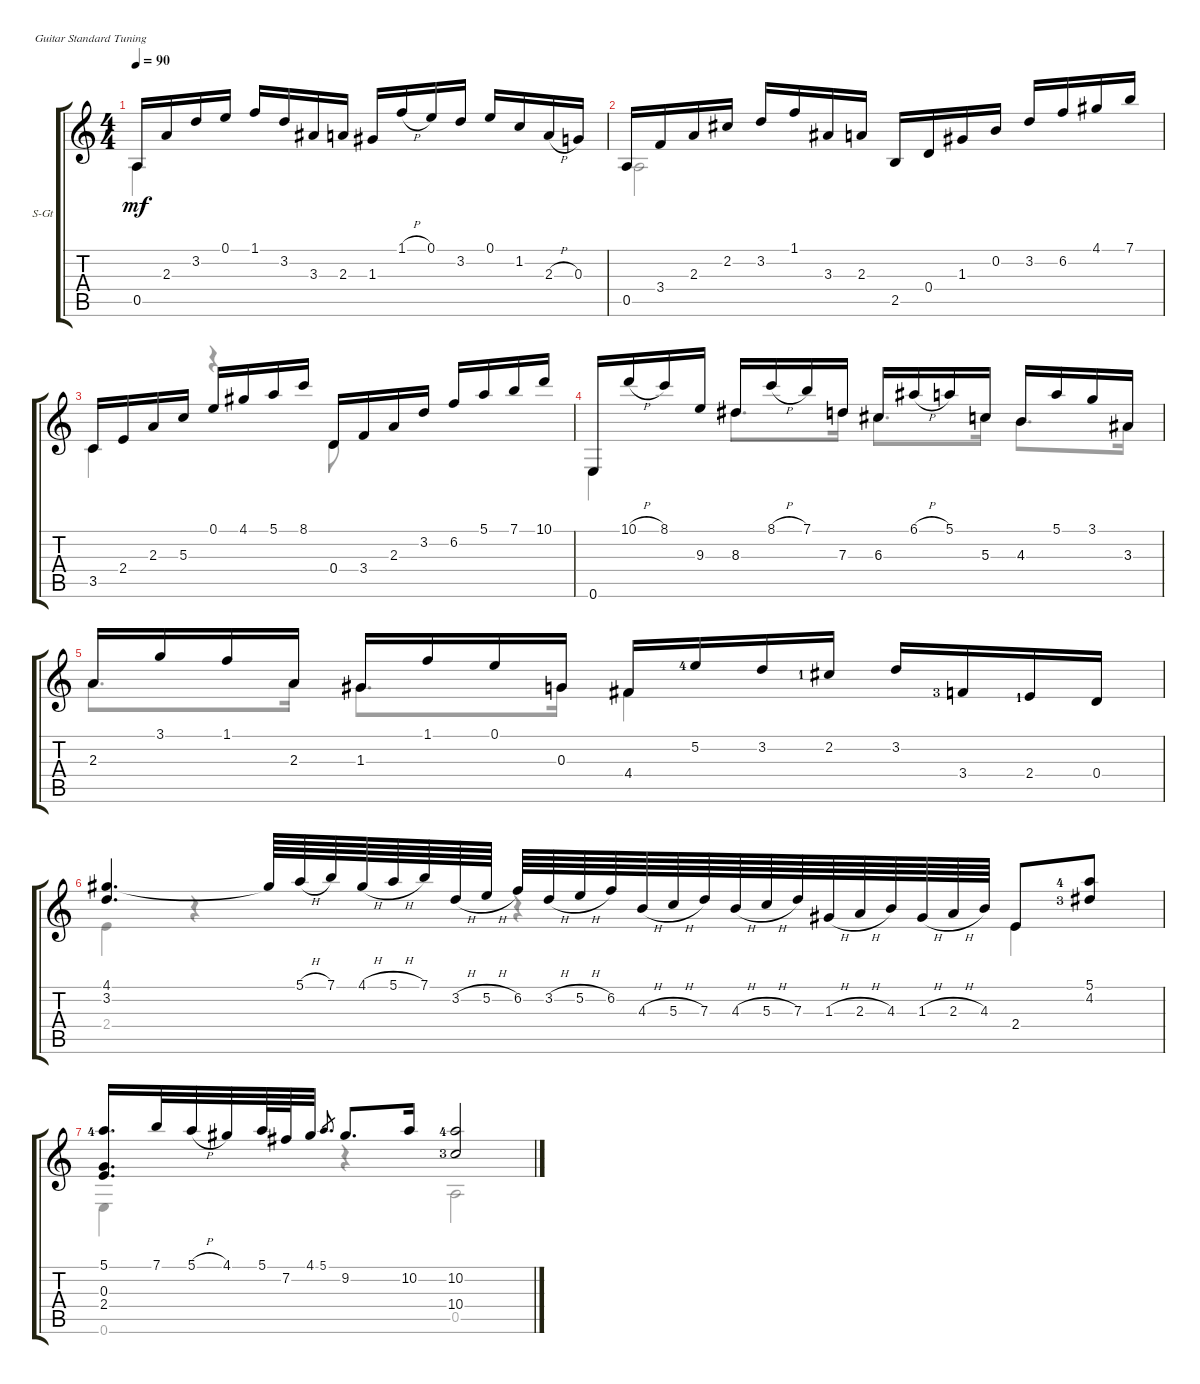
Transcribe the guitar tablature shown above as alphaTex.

\defaultSystemsLayout 4
\bracketExtendMode groupsimilarinstruments
\firstSystemTrackNameOrientation horizontal
\otherSystemsTrackNameOrientation horizontal
\track ("Classical Guitar" "S-Gt") {instrument acousticguitarsteel}
\staff {score tabs}
\tuning (E4 B3 G3 D3 A2 E2)
\voice
\ts (4 4)
\tempo 90
\clef g2
\ks c
0.5.16{dy mf} 2.3.16 3.2.16 0.1.16 1.1.16 3.2.16 3.3.16 2.3.16 1.3.16 1.1{h}.16 0.1.16 3.2.16 0.1.16 1.2.16 2.3{h}.16 0.3.16 |
0.5.16 3.4.16 2.3.16 2.2.16 3.2.16 1.1.16 3.3.16 2.3.16 2.5.16 0.4.16 1.3.16 0.2.16 3.2.16 6.2.16 4.1.16 7.1.16 |
3.5.16 2.4.16 2.3.16 5.3.16 0.1.16 4.1.16 5.1.16 8.1.16 0.4.16 3.4.16 2.3.16 3.2.16 6.2.16 5.1.16 7.1.16 10.1.16 |
0.6.16 10.1{h}.16 8.1.16 9.3.16 8.3.16 8.1{h}.16 7.1.16 7.3.16 6.3.16 6.1{h}.16 5.1.16 5.3.16 4.3.16 5.1.16 3.1.16 3.3.16 |
2.3.16 3.1.16 1.1.16 2.3.16 1.3.16 1.1.16 0.1.16 0.3.16 4.4.16 5.2{lf 5}.16 3.2.16 2.2{lf 2}.16 3.2.16 3.4{lf 4}.16 2.4{lf 2}.16 0.4.16 |
(4.1 3.2).4{d} 4.1{t}.64 5.1{h}.64 7.1.64 4.1{h}.64 5.1{h}.64 7.1.64 3.2{h}.64 5.2{h}.64 6.2.64 3.2{h}.64 5.2{h}.64 6.2.64 4.3{h}.64 5.3{h}.64 7.3.64 4.3{h}.64 5.3{h}.64 7.3.64 1.3{h}.64 2.3{h}.64 4.3.64 1.3{h}.64 2.3{h}.64 4.3.64 2.4.8 (5.1{lf 5} 4.2{lf 4}).8 |
(5.1{lf 5} 0.3 2.4).16{d} 7.1.32 5.1{h}.32 4.1.32 5.1.64 7.2.64 4.1.32 5.1.8{d gr} 9.2.8{d} 10.2.16 (10.2{lf 5} 10.4{lf 4}).2
\voice
\clef g2
\ottava regular
\simile none
\ks c
0.5.4{dy mf} |
0.5.2 |
3.5.4 r.4 0.4.8 |
0.6.4 8.3.8{d} 7.3.16 6.3.8{d} 5.3.16 4.3.8{d} 3.3.16 |
2.3.8{d} 2.3.16 1.3.8{d} 0.3.16 4.4.4 |
2.4.4 r.4 r.4 2.4.4 |
0.6.4 r.4 0.5.2
